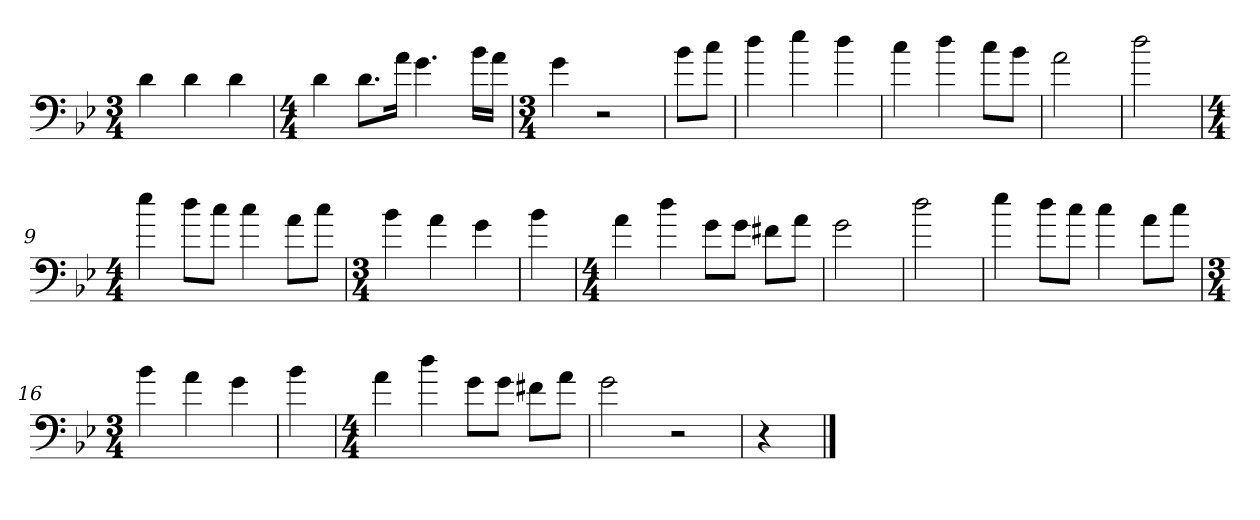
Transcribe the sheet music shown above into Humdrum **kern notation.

**kern
*part1
*staff1
*clefF4
*k[b-e-]
*g:
*M3/4
=
4d
4d
4d
=2
*M4/4
4d
8.d\L
16a\Jk
4.g
16b-\LL
16a\JJ
=3
*M3/4
4g
2r
=4
8b-\L
8cc\J
=5
4dd
4ee-
4dd
=6
4cc
4dd
8cc\L
8b-\J
=7
2a
=8
2dd
=9
*M4/4
4ee-
8dd\L
8cc\J
4cc
8a\L
8cc\J
=10
*M3/4
4b-
4a
4g
=11
4b-
=12
*M4/4
4a
4dd
8g\L
8g\J
8f#X\L
8a\J
=13
2g
=14
2dd
=15
4ee-
8dd\L
8cc\J
4cc
8a\L
8cc\J
=16
*M3/4
4b-
4a
4g
=17
4b-
=18
*M4/4
4a
4dd
8g\L
8g\J
8f#X\L
8a\J
=19
2g
2r
=20
4r
==
*-
